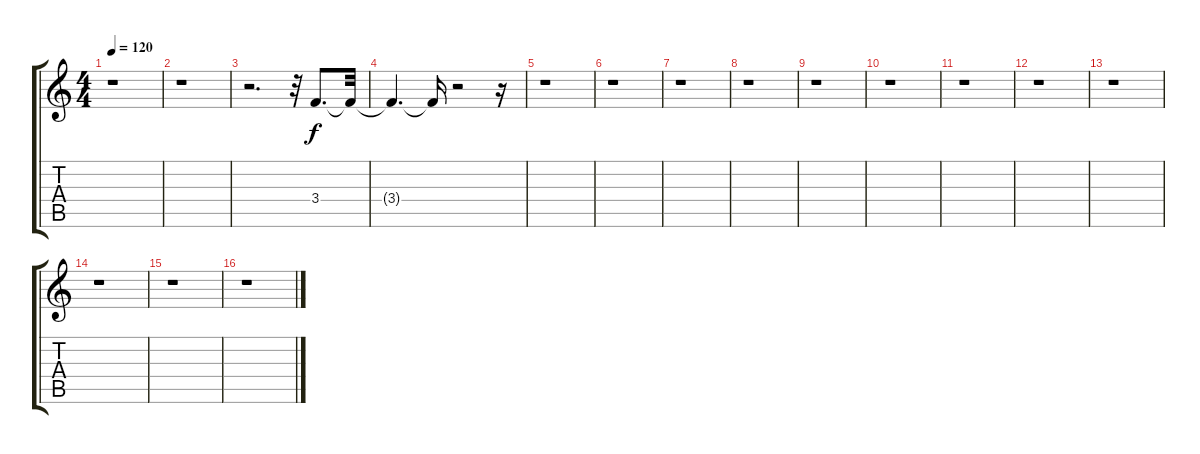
\track "" {instrument distortionguitar}
\staff {score tabs}
\tuning (E4 B3 G3 D3 A2 E2) {hide}
\ts (4 4)
\tempo 120
\clef g2
\ks c
r.1{dy f} |
r.1 |
r.2{d} r.32 3.4.8{d} 3.4{t}.32 |
3.4{t}.4{d} 3.4{t}.16 r.2 r.16 |
r.1 |
r.1 |
r.1 |
r.1 |
r.1 |
r.1 |
r.1 |
r.1 |
r.1 |
r.1 |
r.1 |
r.1
